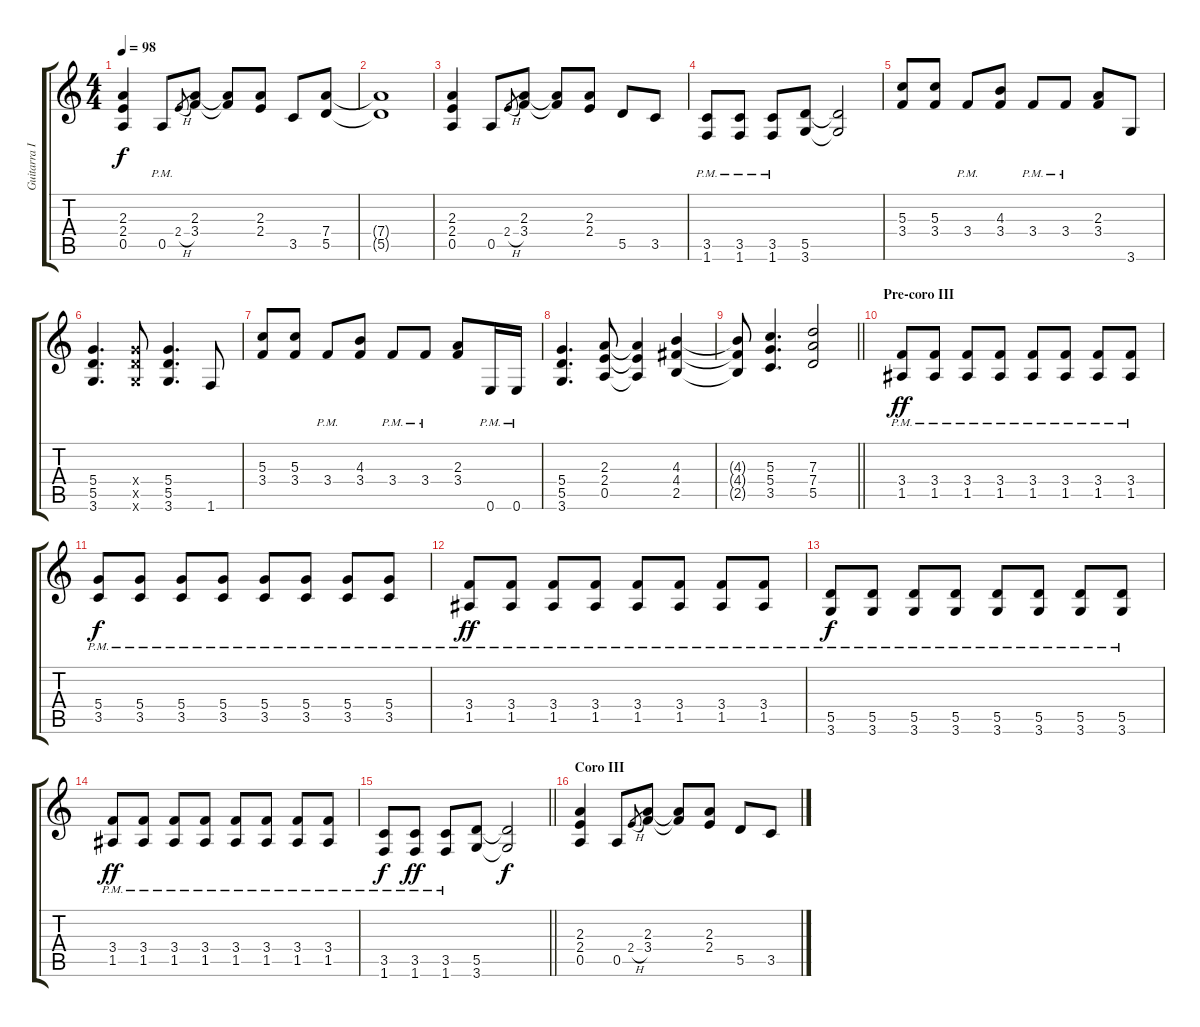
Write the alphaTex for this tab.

\track ("Guitarra I" "Guitarra I") {instrument overdrivenguitar}
\staff {score tabs}
\tuning (E4 B3 G3 D3 A2 E2) {hide}
\ts (4 4)
\tempo 98
\clef g2
\ks aminor
(2.3 2.4 0.5).4{dy f} 0.5{pm}.8 2.4{h}.8{gr} (2.3 3.4).8 (2.3{t} 3.4{t}).8 (2.3 2.4).8 3.5.8 (7.4 5.5).8 |
(7.4{t} 5.5{t}).1 |
(2.3 2.4 0.5).4 0.5.8 2.4{h}.8{gr} (2.3 3.4).8 (2.3{t} 3.4{t}).8 (2.3 2.4).8 5.5.8 3.5.8 |
(3.5{pm} 1.6{pm}).8 (3.5{pm} 1.6{pm}).8 (3.5{pm} 1.6{pm}).8 (5.5 3.6).8 (5.5{t} 3.6{t}).2 |
(5.3 3.4).8 (5.3 3.4).8 3.4{pm}.8 (4.3 3.4).8 3.4{pm}.8 3.4{pm}.8 (2.3 3.4).8 3.6.8 |
(5.4 5.5 3.6).4{d} (5.4{x} 5.5{x} 3.6{x}).8 (5.4 5.5 3.6).4{d} 1.6.8 |
(5.3 3.4).8 (5.3 3.4).8 3.4{pm}.8 (4.3 3.4).8 3.4{pm}.8 3.4{pm}.8 (2.3 3.4).8 0.6{pm}.16 0.6{pm}.16 |
(5.4 5.5 3.6).4{d} (2.3 2.4 0.5).8 (2.3{t} 2.4{t} 0.5{t}).4 (4.3 4.4 2.5).4 |
\barLineRight lightlight
(4.3{t} 4.4{t} 2.5{t}).8 (5.3 5.4 3.5).4{d} (7.3 7.4 5.5).2 |
\section ("" "Pre-coro III")
(3.4{pm} 1.5{pm}).8{dy ff} (3.4{pm} 1.5{pm}).8 (3.4{pm} 1.5{pm}).8 (3.4{pm} 1.5{pm}).8 (3.4{pm} 1.5{pm}).8 (3.4{pm} 1.5{pm}).8 (3.4{pm} 1.5{pm}).8 (3.4{pm} 1.5{pm}).8 |
(5.4{pm} 3.5{pm}).8{dy f} (5.4{pm} 3.5{pm}).8 (5.4{pm} 3.5{pm}).8 (5.4{pm} 3.5{pm}).8 (5.4{pm} 3.5{pm}).8 (5.4{pm} 3.5{pm}).8 (5.4{pm} 3.5{pm}).8 (5.4{pm} 3.5{pm}).8 |
(3.4{pm} 1.5{pm}).8{dy ff} (3.4{pm} 1.5{pm}).8 (3.4{pm} 1.5{pm}).8 (3.4{pm} 1.5{pm}).8 (3.4{pm} 1.5{pm}).8 (3.4{pm} 1.5{pm}).8 (3.4{pm} 1.5{pm}).8 (3.4{pm} 1.5{pm}).8 |
(5.5{pm} 3.6{pm}).8{dy f} (5.5{pm} 3.6{pm}).8 (5.5{pm} 3.6{pm}).8 (5.5{pm} 3.6{pm}).8 (5.5{pm} 3.6{pm}).8 (5.5{pm} 3.6{pm}).8 (5.5{pm} 3.6{pm}).8 (5.5{pm} 3.6{pm}).8 |
(3.4{pm} 1.5{pm}).8{dy ff} (3.4{pm} 1.5{pm}).8 (3.4{pm} 1.5{pm}).8 (3.4{pm} 1.5{pm}).8 (3.4{pm} 1.5{pm}).8 (3.4{pm} 1.5{pm}).8 (3.4{pm} 1.5{pm}).8 (3.4{pm} 1.5{pm}).8 |
\barLineRight lightlight
(3.5{pm} 1.6{pm}).8{dy f} (3.5{pm} 1.6{pm}).8{dy ff} (3.5{pm} 1.6{pm}).8 (5.5 3.6).8 (5.5{t} 3.6{t}).2{dy f} |
\section ("" "Coro III")
(2.3 2.4 0.5).4 0.5.8 2.4{h}.8{gr} (2.3 3.4).8 (2.3{t} 3.4{t}).8 (2.3 2.4).8 5.5.8 3.5.8
